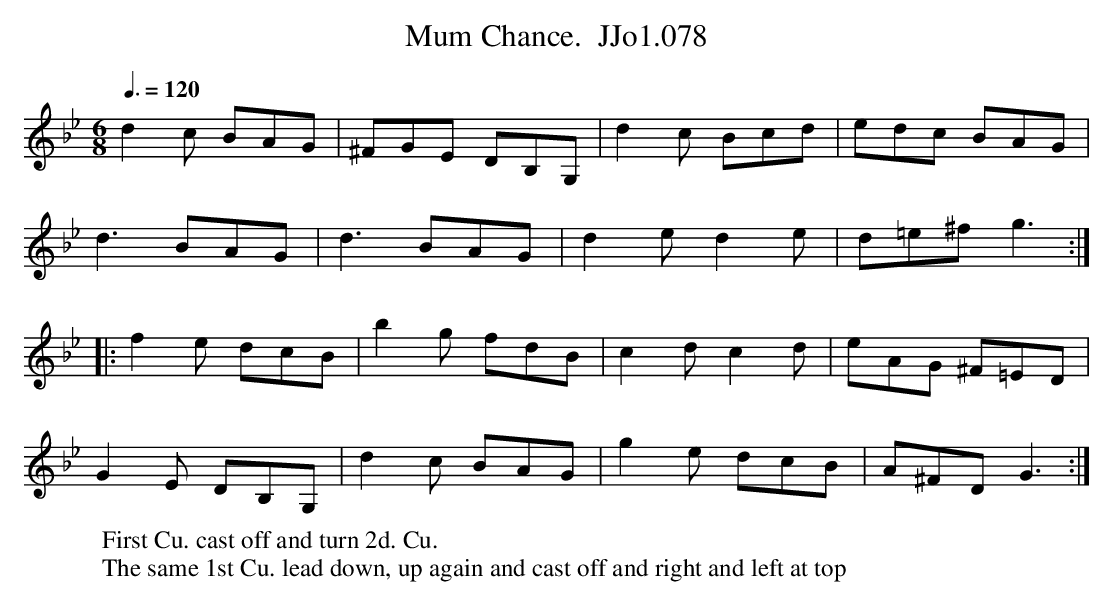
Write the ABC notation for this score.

X:1
T:Mum Chance.  JJo1.078
M:6/8
L:1/8
Q:3/8=120
K:GM
d2c BAG | ^FGE DB,G, | d2c Bcd |edc BAG |
d3 BAG | d3 BAG | d2ed2e | d=e^fg3 :|
|:f2e dcB | b2g fdB | c2dc2d | eAG ^F=ED |
G2 E DB,G, | d2c BAG | g2e dcB | A^FD G3 :|
W:First Cu. cast off and turn 2d. Cu.
W:The same 1st Cu. lead down, up again and cast off and right and left at top
